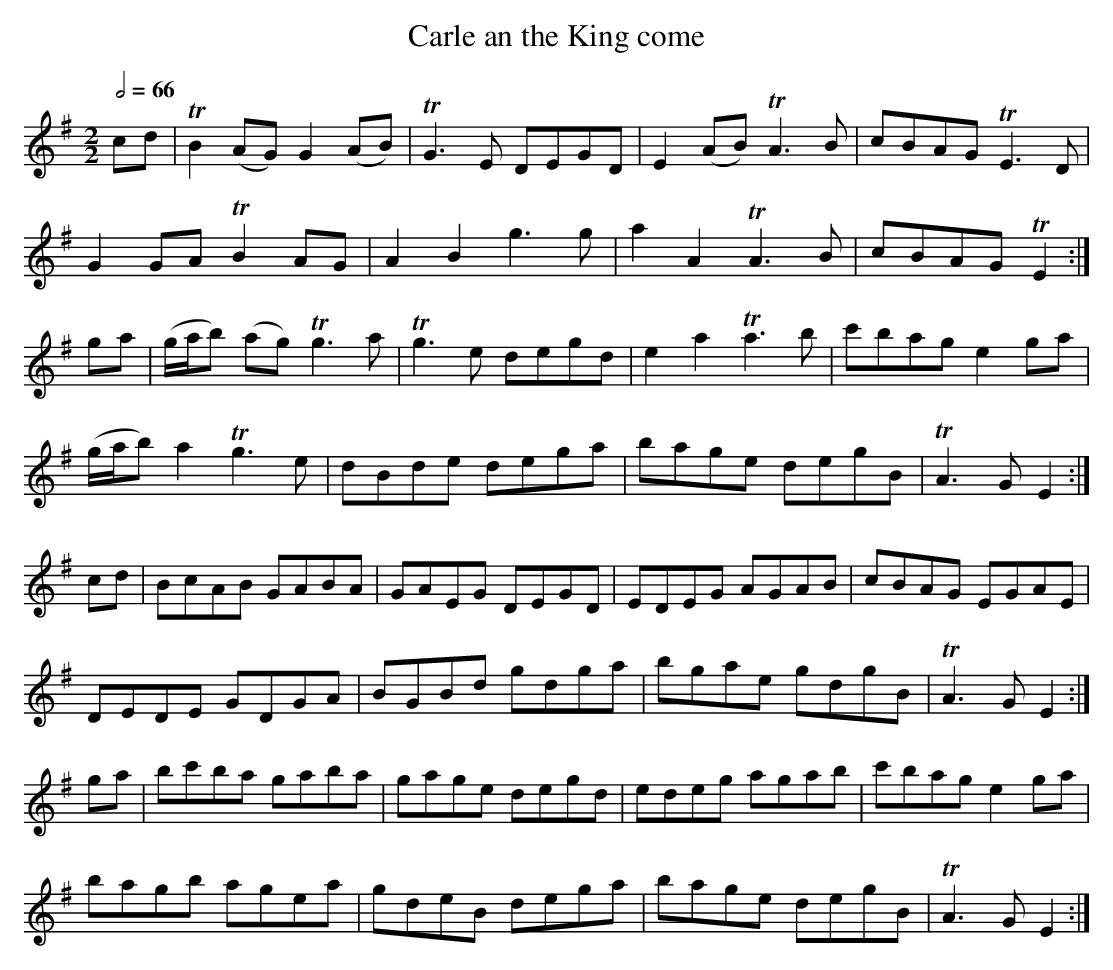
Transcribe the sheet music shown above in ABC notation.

X:1
T:Carle an the King come
M:2/2
L:1/8
Q:1/2=66
K:E Minor
cd|TB2     (AG)  G2(AB)|TG3 E DEGD|E2(AB) TA3 B| cBAG TE3 D|
    G2      GA  TB2 AG | A2B2 g3 g|a2 A2  TA3 B| cBAG TE2 :|
ga|(g/a/b) (ag) Tg3  a |Tg3 e degd|e2a2   Ta3 b| c'bag e2ga|
   (g/a/b)  a2  Tg3  e | dBde dega|bage    degB|TA3  G E2 :|
cd| BcAB         GABA  | GAEG DEGD|EDEG    AGAB| cBAG  EGAE|
    DEDE         GDGA  | BGBd gdga|bgae    gdgB|TA3  G E2 :|
ga| bc'ba        gaba  | gage degd|edeg    agab| c'bag e2ga|
    bagb         agea  | gdeB dega|bage    degB|TA3  G E2 :|
